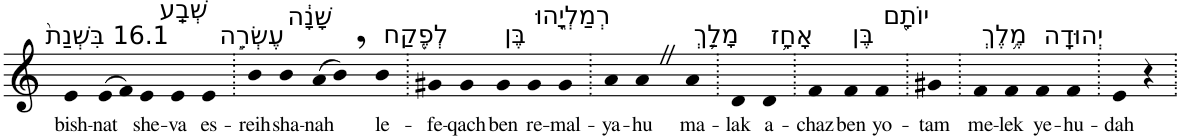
**kern	**text
*part1	*part1
*staff1	*staff1
*I"Piano	*
*I'Pno	*
*clefG2	*
*k[]	*
=1	=1
!LO:TX:a:t=16.1 בִּשְׁנַת֙	!
!	!LO:LY:b
4e	bish-
!	!LO:LY:b
(>8e	-nat
8f)	.
!LO:TX:a:t=שְׁבַֽע	!
!	!LO:LY:b
4e	she-
!	!LO:LY:b
4e	-va
!LO:TX:a:t=עֶשְׂרֵ֣ה	!
!	!LO:LY:b
4e	es-
=2.	=2.
!	!LO:LY:b
4b	-reih
!LO:TX:a:t=שָׁנָ֔ה	!
!	!LO:LY:b
4b	sha-
!	!LO:LY:b
(>8a	-nah
8b,)	.
!LO:TX:a:t=לְפֶ֖קַח	!
!	!LO:LY:b
4b	le-
=3.	=3.
!	!LO:LY:b
4g#X	-fe-
!	!LO:LY:b
4g#	-qach
!LO:TX:a:t=בֶּן	!
!	!LO:LY:b
4g#	ben
!LO:TX:a:t=רְמַלְיָ֑הוּ	!
!	!LO:LY:b
4g#	re-
!	!LO:LY:b
4g#	-mal-
=4.	=4.
!	!LO:LY:b
4a	-ya-
!	!LO:LY:b
4aZ	-hu
!LO:TX:a:t=מָלַ֛ךְ	!
!	!LO:LY:b
4a	ma-
=5.	=5.
!	!LO:LY:b
4d	-lak
!LO:TX:a:t=אָחָ֥ז	!
!	!LO:LY:b
4d	a-
=6.	=6.
!	!LO:LY:b
4f	-chaz
!LO:TX:a:t=בֶּן	!
!	!LO:LY:b
4f	ben
!LO:TX:a:t=יוֹתָ֖ם	!
!	!LO:LY:b
4f	yo-
=7.	=7.
!	!LO:LY:b
4g#X	-tam
=8.	=8.
!LO:TX:a:t=מֶ֥לֶךְ	!
!	!LO:LY:b
4f	me-
!	!LO:LY:b
4f	-lek
!LO:TX:a:t=יְהוּדָֽה	!
!	!LO:LY:b
4f	ye-
!	!LO:LY:b
4f	-hu-
=9.	=9.
!	!LO:LY:b
4e	-dah
4r	.
=.	=.
*-	*-
